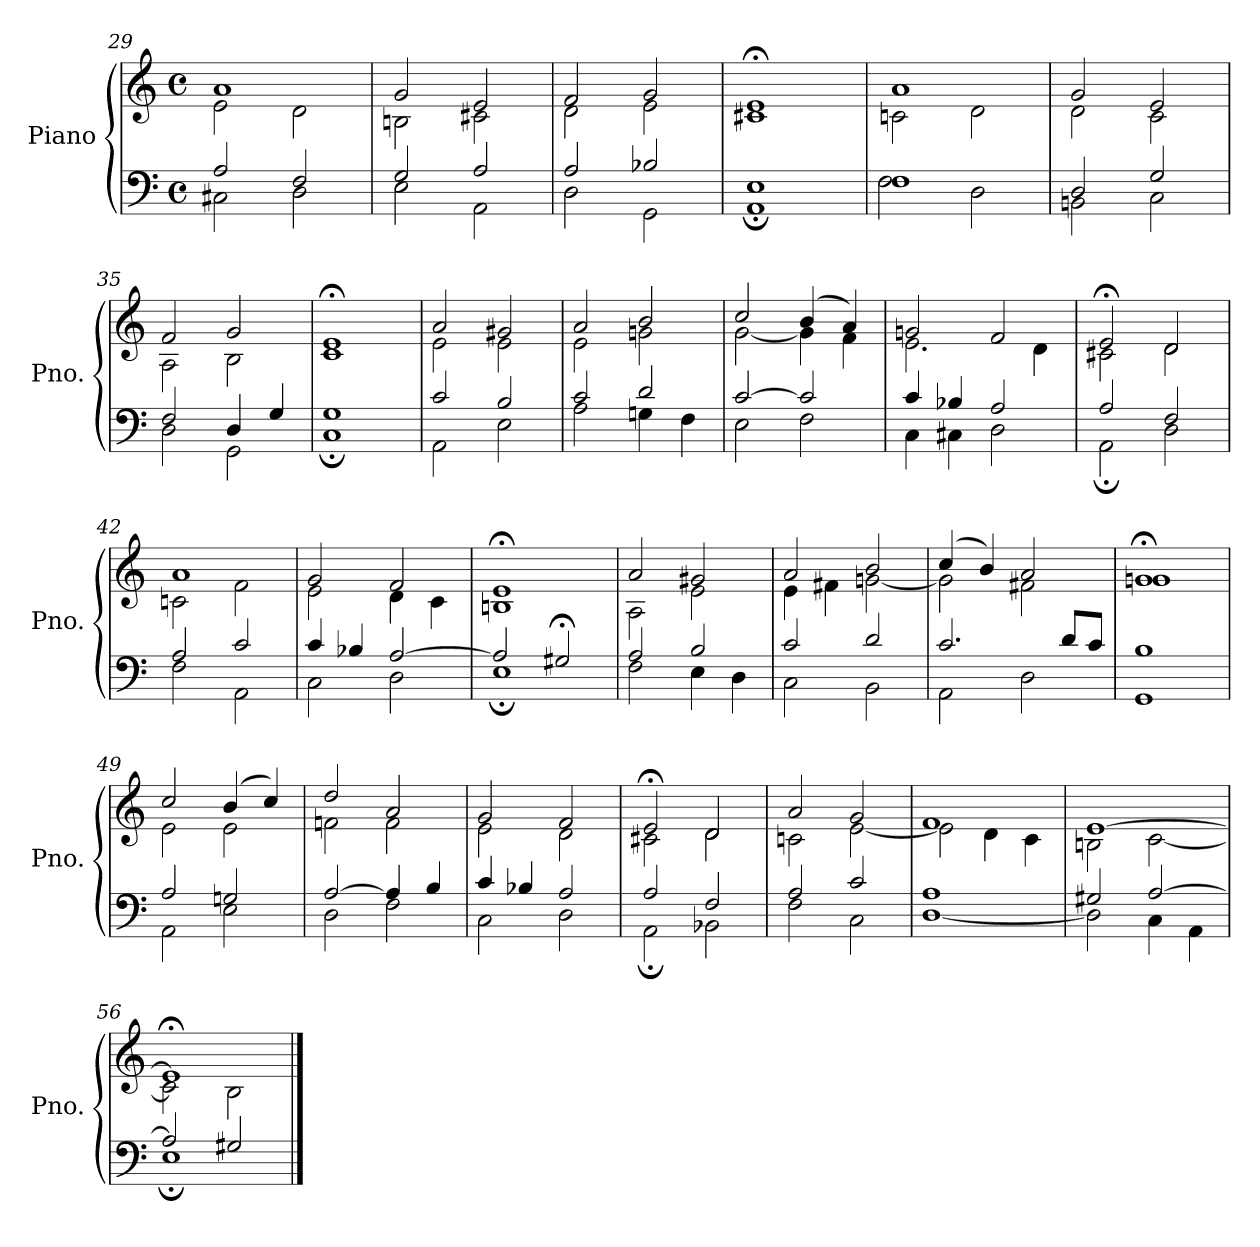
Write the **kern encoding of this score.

**kern	**kern
*part1	*part1
*staff2	*staff1
*I"Piano	*
*I'Pno.	*
*clefF4	*clefG2
*k[]	*k[]
*M4/4	*M4/4
*met(c)	*met(c)
=29	=29
*^	*^
2A/	2C#X\	1a	2e\
2F/	2D\	.	2d\
=30	=30	=30	=30
2G/	2E\	2g/	2Bn\
2A/	2AA\	2e/	2c#X\
=31	=31	=31	=31
2A/	2D\	2f/	2d\
2B-X/	2GG\	2g/	2e\
=32	=32	=32	=32
1E	1AA;	1e;<	1c#X
!!LO:LB:g=z	!!
=33	=33	=33	=33
1F	2F\	1a	2cn\
.	2D\	.	2d\
=34	=34	=34	=34
2D/	2BBn\	2g/	2d\
2G/	2C\	2e/	2c\
=35	=35	=35	=35
2F/	2D\	2f/	2A\
4D/	2GG\	2g/	2B\
4G/	.	.	.
=36	=36	=36	=36
1G	1C;	1e;<	1c
=37	=37	=37	=37
2c/	2AA\	2a/	2e\
2B/	2E\	2g#X/	2e\
=38	=38	=38	=38
2c/	2A\	2a/	2e\
2d/	4Gn\	2b/	2gn\
.	4F\	.	.
=39	=39	=39	=39
[2c/	2E\	2cc/	[2g\
2c/]	2F\	(4b/	4g\]
.	.	4a/)	4f\
=40	=40	=40	=40
4c/	4C\	2gn/	2.e\
4B-X/	4C#X\	.	.
2A/	2D\	2f/	.
.	.	.	4d\
!!LO:PB:g=z	!!
=41	=41	=41	=41
2A/	2AA;\	2e;</	2c#X\
2F/	2D\	2d/	2d\
=42	=42	=42	=42
2A/	2F\	1a	2cn\
2c/	2AA\	.	2f\
=43	=43	=43	=43
4c/	2C\	2g/	2e\
4B-X/	.	.	.
[2A/	2D\	2f/	4d\
.	.	.	4c\
=44	=44	=44	=44
2A/]	1E;	1e;<	1Bn
2G#X;</	.	.	.
=45	=45	=45	=45
2A/	2F\	2a/	2A\
2B/	4E\	2g#X/	2e\
.	4D\	.	.
=46	=46	=46	=46
2c/	2C\	2a/	4e\
.	.	.	4f#X\
2d/	2BB\	2b/	[2gn\
=47	=47	=47	=47
2.c/	2AA\	(4cc/	2g\]
.	.	4b/)	.
.	2D\	2a/	2f#X\
8d/L	.	.	.
8c/J	.	.	.
=48	=48	=48	=48
1B	1GG	1gn;<	1g
!!LO:LB:g=z	!!
=49	=49	=49	=49
2A/	2AA\	2cc/	2e\
2Gn/	2E\	(4b/	2e\
.	.	4cc/)	.
=50	=50	=50	=50
[2A/	2D\	2dd/	2fn\
4A/]	2F\	2a/	2f\
4B/	.	.	.
=51	=51	=51	=51
4c/	2C\	2g/	2e\
4B-X/	.	.	.
2A/	2D\	2f/	2d\
=52	=52	=52	=52
2A/	2AA;\	2e;</	2c#X\
2F/	2BB-X\	2d/	2d\
=53	=53	=53	=53
2A/	2F\	2a/	2cn\
2c/	2C\	2g/	[2e\
=54	=54	=54	=54
1A	[1D	1f	2e\]
.	.	.	4d\
.	.	.	4c\
=55	=55	=55	=55
2G#X/	2D\]	[1e	2Bn\
[2A/	4C\	.	[2c\
.	4AA\	.	.
=56	=56	=56	=56
2A/]	1E;	1e;<]	2c\]
2G#X/	.	.	2B\
*v	*v	*	*
*	*v	*v
==	==
*-	*-
